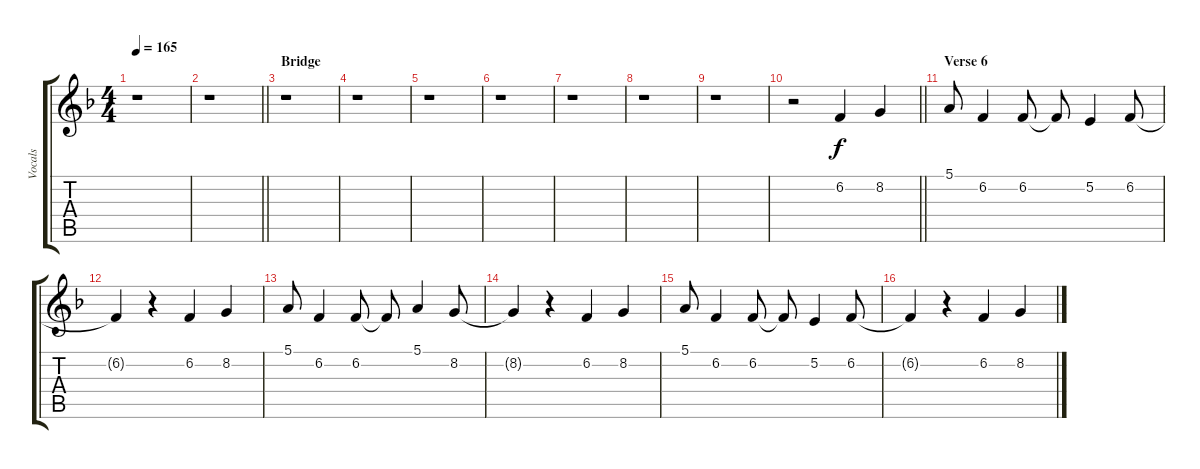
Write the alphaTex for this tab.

\track ("Vocals" "Vocals") {instrument lead1square}
\staff {score tabs}
\tuning (E4 B3 G3 D3 A2 E2) {hide}
\ts (4 4)
\tempo 165
\clef g2
\ks f
r.1{dy f} |
\barLineRight lightlight
r.1 |
\section ("" "Bridge")
r.1 |
r.1 |
r.1 |
r.1 |
r.1 |
r.1 |
r.1 |
\barLineRight lightlight
r.2 6.2.4 8.2.4 |
\section ("" "Verse 6")
5.1.8 6.2.4 6.2.8 6.2{t}.8 5.2.4 6.2.8 |
6.2{t}.4 r.4 6.2.4 8.2.4 |
5.1.8 6.2.4 6.2.8 6.2{t}.8 5.1.4 8.2.8 |
8.2{t}.4 r.4 6.2.4 8.2.4 |
5.1.8 6.2.4 6.2.8 6.2{t}.8 5.2.4 6.2.8 |
6.2{t}.4 r.4 6.2.4 8.2.4
